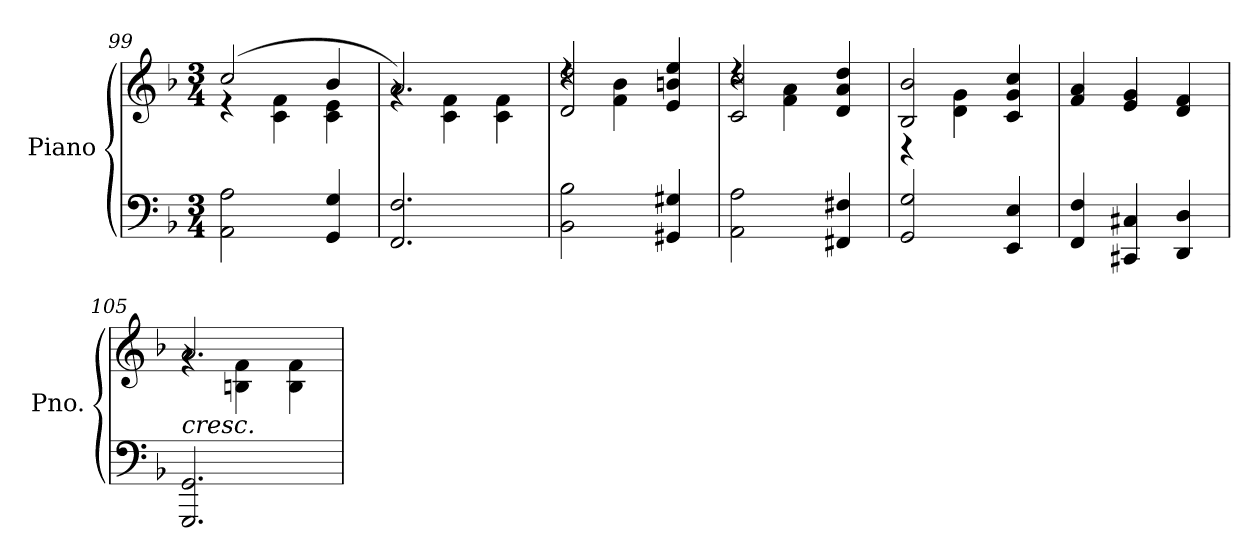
**kern	**kern
*part1	*part1
*staff2	*staff1
*I"Piano	*
*I'Pno.	*
*clefF4	*clefG2
*k[b-]	*k[b-]
*M3/4	*M3/4
=99	=99
*	*^
2AA\ 2A\	(>2cc/	4r
.	.	4c\ 4f\
4GG/ 4G/	4b-/	4c\ 4e\
=100	=100	=100
2.FF/ 2.F/	2.a/)	4rg
.	.	4c\ 4f\
.	.	4c\ 4f\
!!LO:LB:g=z	!!
=101	=101	=101
2BB-\ 2B-\	2d/ 2dd/	4rdd
.	.	4f\ 4b-\
4GG#X/ 4G#X/	4e/ 4bn/ 4ee/	4ryy
=102	=102	=102
2AA\ 2A\	2c/ 2cc/	4rdd
.	.	4f\ 4a\
4FF#X/ 4F#X/	4d/ 4a/ 4dd/	4ryy
=103	=103	=103
2GG/ 2G/	2B-/ 2b-/	4r
.	.	4d\ 4g\
4EE/ 4E/	4c/ 4g/ 4cc/	4ryy
*	*v	*v
=104	=104
4FF/ 4F/	4f/ 4a/
4CC#X/ 4C#X/	4e/ 4g/
4DD/ 4D/	4d/ 4f/
=105	=105
*	*^
!LO:TX:a:i:t=cresc.	!	!
2.GGG/ 2.GG/	2.a/	4rg
.	.	4Bn\ 4f\
.	.	4B\ 4f\
*	*v	*v
=	=
*-	*-
